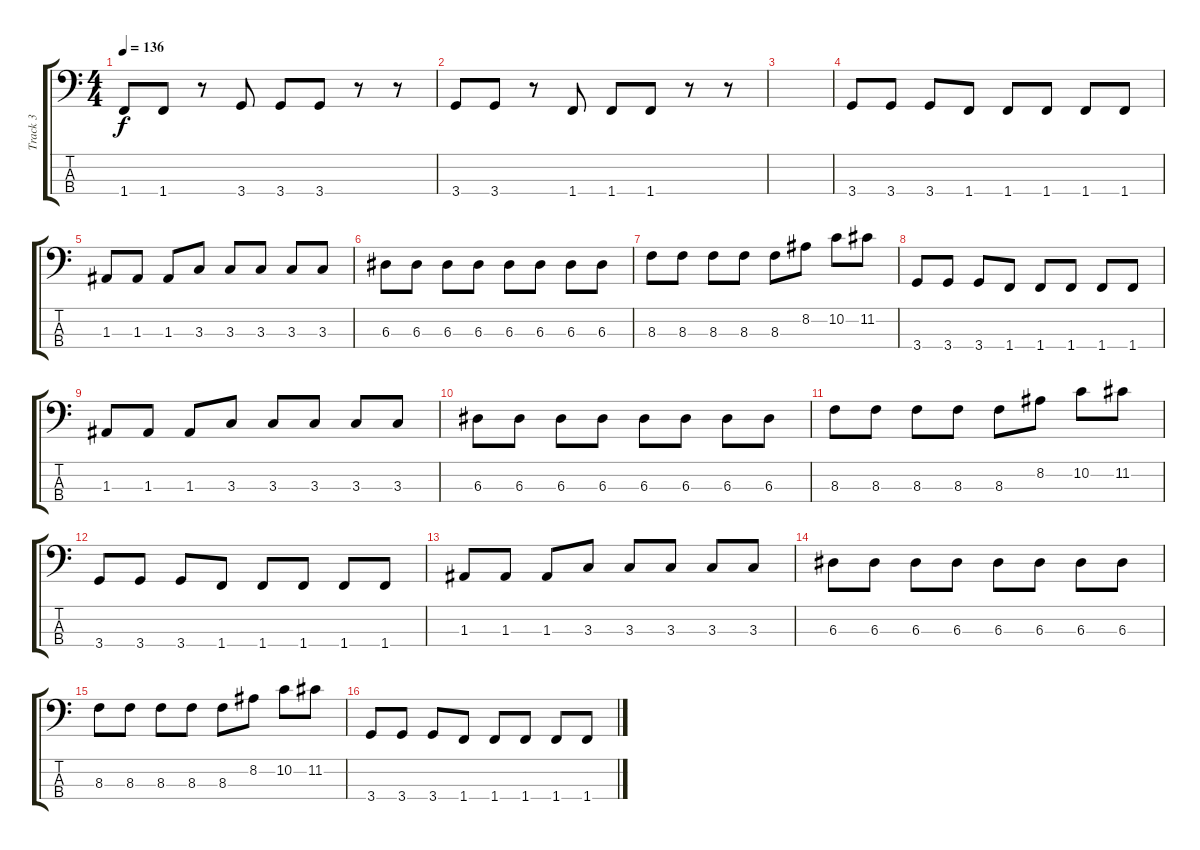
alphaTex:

\track ("Track 3" "Track 3") {instrument electricbassfinger}
\staff {score tabs}
\tuning (G2 D2 A1 E1) {hide}
\ts (4 4)
\tempo 136
\clef f4
\ks c
1.4.8{dy f} 1.4.8 r.8 3.4.8 3.4.8 3.4.8 r.8 r.8 |
3.4.8 3.4.8 r.8 1.4.8 1.4.8 1.4.8 r.8 r.8 |
|
3.4.8 3.4.8 3.4.8 1.4.8 1.4.8 1.4.8 1.4.8 1.4.8 |
1.3.8 1.3.8 1.3.8 3.3.8 3.3.8 3.3.8 3.3.8 3.3.8 |
6.3.8 6.3.8 6.3.8 6.3.8 6.3.8 6.3.8 6.3.8 6.3.8 |
8.3.8 8.3.8 8.3.8 8.3.8 8.3.8 8.2.8 10.2.8 11.2.8 |
3.4.8 3.4.8 3.4.8 1.4.8 1.4.8 1.4.8 1.4.8 1.4.8 |
1.3.8 1.3.8 1.3.8 3.3.8 3.3.8 3.3.8 3.3.8 3.3.8 |
6.3.8 6.3.8 6.3.8 6.3.8 6.3.8 6.3.8 6.3.8 6.3.8 |
8.3.8 8.3.8 8.3.8 8.3.8 8.3.8 8.2.8 10.2.8 11.2.8 |
3.4.8 3.4.8 3.4.8 1.4.8 1.4.8 1.4.8 1.4.8 1.4.8 |
1.3.8 1.3.8 1.3.8 3.3.8 3.3.8 3.3.8 3.3.8 3.3.8 |
6.3.8 6.3.8 6.3.8 6.3.8 6.3.8 6.3.8 6.3.8 6.3.8 |
8.3.8 8.3.8 8.3.8 8.3.8 8.3.8 8.2.8 10.2.8 11.2.8 |
3.4.8 3.4.8 3.4.8 1.4.8 1.4.8 1.4.8 1.4.8 1.4.8
